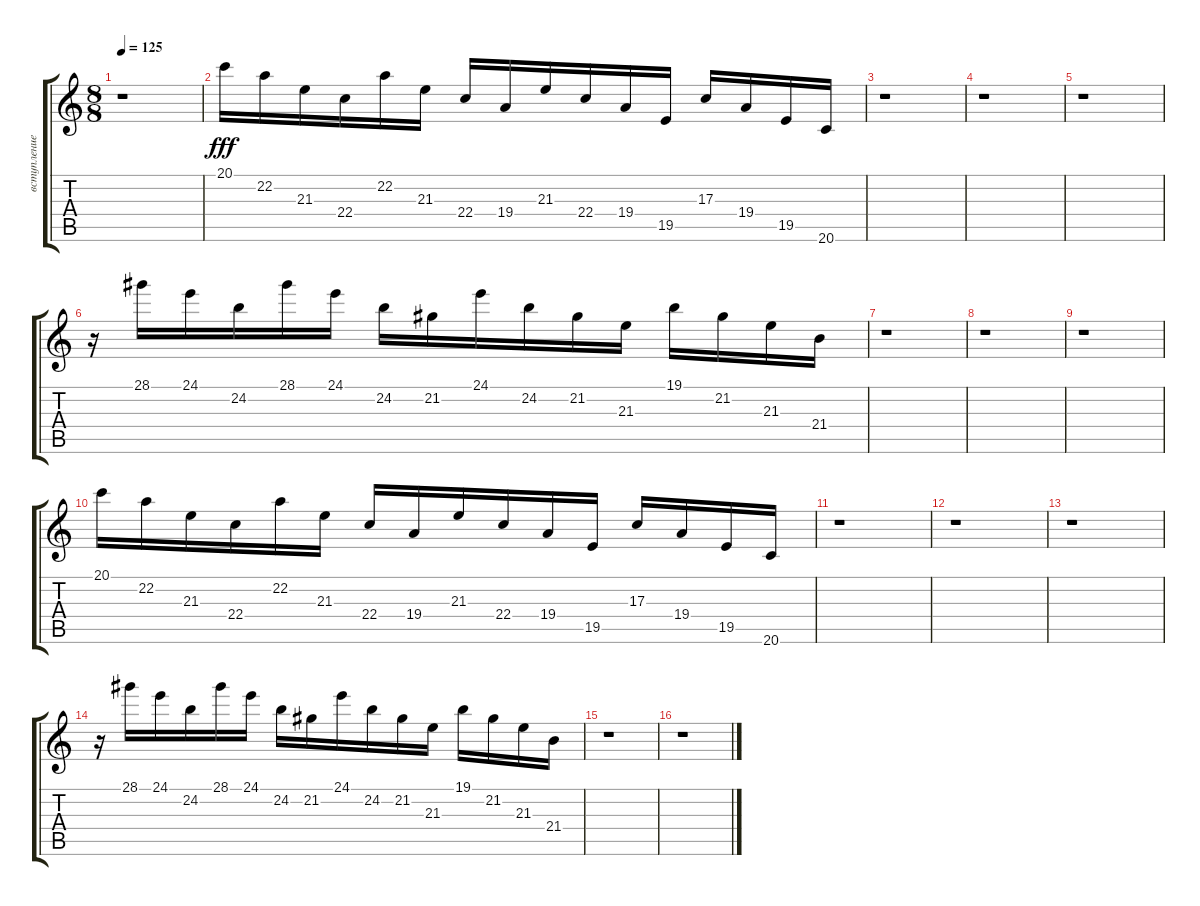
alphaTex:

\track ("вступление" "вступление") {instrument pad1newage}
\staff {score tabs}
\tuning (E4 B3 G3 D3 A2 E2) {hide}
\ts (8 8)
\tempo 125
\clef g2
\ks c
r.1{dy fff} |
20.1.16 22.2.16 21.3.16 22.4.16 22.2.16 21.3.16 22.4.16 19.4.16 21.3.16 22.4.16 19.4.16 19.5.16 17.3.16 19.4.16 19.5.16 20.6.16 |
r.1 |
r.1 |
r.1 |
r.16 28.1.16 24.1.16 24.2.16 28.1.16 24.1.16 24.2.16 21.2.16 24.1.16 24.2.16 21.2.16 21.3.16 19.1.16 21.2.16 21.3.16 21.4.16 |
r.1 |
r.1 |
r.1 |
20.1.16 22.2.16 21.3.16 22.4.16 22.2.16 21.3.16 22.4.16 19.4.16 21.3.16 22.4.16 19.4.16 19.5.16 17.3.16 19.4.16 19.5.16 20.6.16 |
r.1 |
r.1 |
r.1 |
r.16 28.1.16 24.1.16 24.2.16 28.1.16 24.1.16 24.2.16 21.2.16 24.1.16 24.2.16 21.2.16 21.3.16 19.1.16 21.2.16 21.3.16 21.4.16 |
r.1 |
r.1
